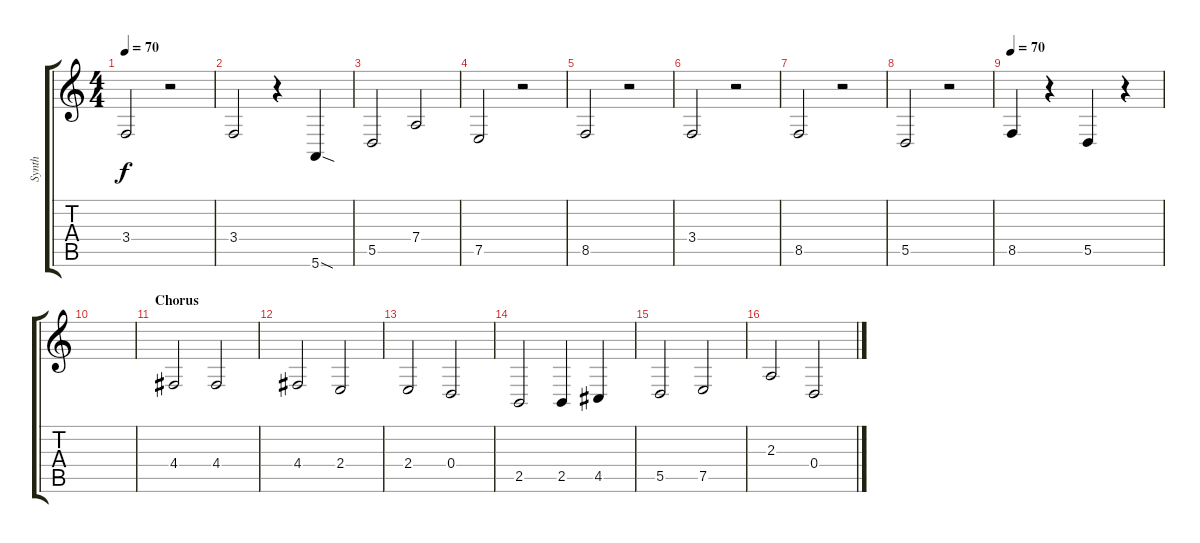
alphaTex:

\track ("Synth" "Synth") {instrument synthbrass2}
\staff {score tabs}
\tuning (E4 B3 G3 D3 A2 E2) {hide}
\ts (4 4)
\tempo 70
\clef g2
\ks c
3.4.2{dy f} r.2 |
3.4.2 r.4 5.6{sod}.4 |
5.5.2 7.4.2 |
7.5.2 r.2 |
8.5.2 r.2 |
3.4.2 r.2 |
8.5.2 r.2 |
5.5.2 r.2 |
\tempo 70
8.5.4 r.4 5.5.4 r.4 |
|
\section ("" "Chorus")
4.4.2 4.4.2 |
4.4.2 2.4.2 |
2.4.2 0.4.2 |
2.5.2 2.5.4 4.5.4 |
5.5.2 7.5.2 |
2.3.2 0.4.2
